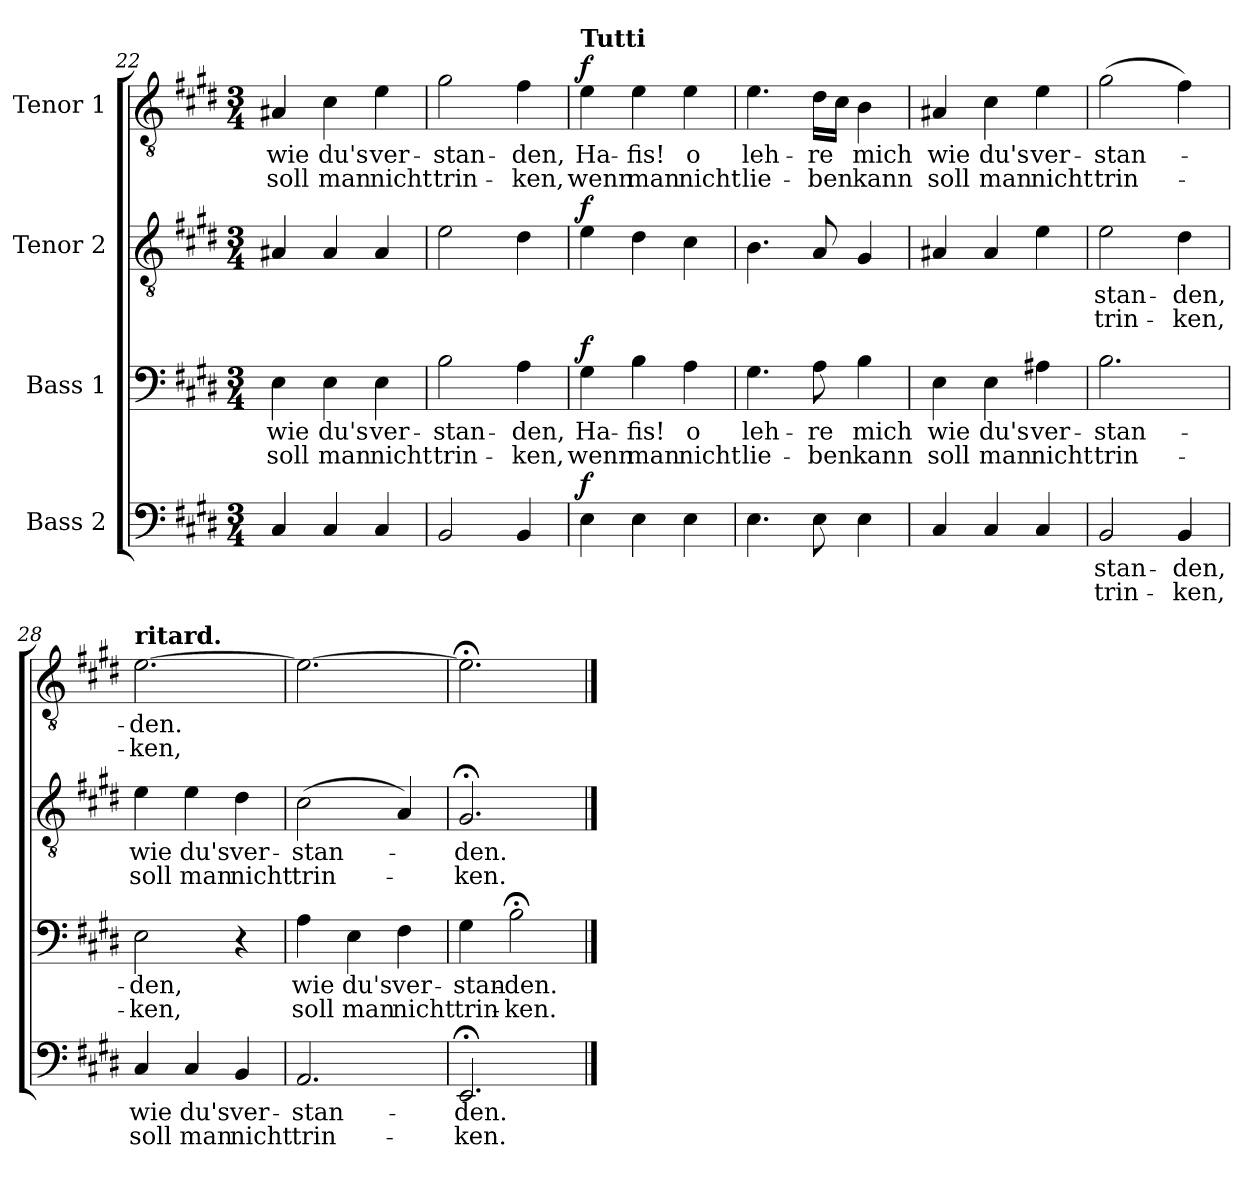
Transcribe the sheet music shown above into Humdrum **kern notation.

**kern	**text	**text	**dynam	**kern	**text	**text	**dynam	**kern	**text	**text	**dynam	**kern	**text	**text	**dynam
*part4	*part4	*part4	*part4	*part3	*part3	*part3	*part3	*part2	*part2	*part2	*part2	*part1	*part1	*part1	*part1
*staff4	*staff4	*staff4	*staff4	*staff3	*staff3	*staff3	*staff3	*staff2	*staff2	*staff2	*staff2	*staff1	*staff1	*staff1	*staff1
*I"Bass 2	*	*	*	*I"Bass 1	*	*	*	*I"Tenor 2	*	*	*	*I"Tenor 1	*	*	*
*clefF4	*	*	*	*clefF4	*	*	*	*clefGv2	*	*	*	*clefGv2	*	*	*
*k[f#c#g#d#]	*	*	*	*k[f#c#g#d#]	*	*	*	*k[f#c#g#d#]	*	*	*	*k[f#c#g#d#]	*	*	*
*M3/4	*	*	*	*M3/4	*	*	*	*M3/4	*	*	*	*M3/4	*	*	*
=22	=22	=22	=22	=22	=22	=22	=22	=22	=22	=22	=22	=22	=22	=22	=22
!	!	!	!	!	!LO:LY:b	!LO:LY:b	!	!	!	!	!	!	!LO:LY:b	!LO:LY:b	!
4C#/	.	.	.	4E\	wie	soll	.	4A#X/	.	.	.	4A#X/	wie	soll	.
!	!	!	!	!	!LO:LY:b	!LO:LY:b	!	!	!	!	!	!	!LO:LY:b	!LO:LY:b	!
4C#/	.	.	.	4E\	du's	man	.	4A#/	.	.	.	4c#\	du's	man	.
!	!	!	!	!	!LO:LY:b	!LO:LY:b	!	!	!	!	!	!	!LO:LY:b	!LO:LY:b	!
4C#/	.	.	.	4E\	ver-	nicht	.	4A#/	.	.	.	4e\	ver-	nicht	.
=23	=23	=23	=23	=23	=23	=23	=23	=23	=23	=23	=23	=23	=23	=23	=23
!	!	!	!	!	!LO:LY:b	!LO:LY:b	!	!	!	!	!	!	!LO:LY:b	!LO:LY:b	!
2BB/	.	.	.	2B\	-stan-	trin-	.	2e\	.	.	.	2g#\	-stan-	trin-	.
!	!	!	!	!	!LO:LY:b	!LO:LY:b	!	!	!	!	!	!	!LO:LY:b	!LO:LY:b	!
4BB/	.	.	.	4A\	-den,	-ken,	.	4d#\	.	.	.	4f#\	-den,	-ken,	.
!!LO:LB:g=z
=24	=24	=24	=24	=24	=24	=24	=24	=24	=24	=24	=24	=24	=24	=24	=24
!	!	!	!	!	!	!	!	!	!	!	!	!LO:TX:a:B:t=Tutti	!	!	!
!	!	!	!LO:DY:a	!	!LO:LY:b	!LO:LY:b	!LO:DY:a	!	!	!	!LO:DY:a	!	!LO:LY:b	!LO:LY:b	!LO:DY:a
4E\	.	.	f	4G#\	Ha-	wenn	f	4e\	.	.	f	4e\	Ha-	wenn	f
!	!	!	!	!	!LO:LY:b	!LO:LY:b	!	!	!	!	!	!	!LO:LY:b	!LO:LY:b	!
4E\	.	.	.	4B\	-fis!	man	.	4d#\	.	.	.	4e\	-fis!	man	.
!	!	!	!	!	!LO:LY:b	!LO:LY:b	!	!	!	!	!	!	!LO:LY:b	!LO:LY:b	!
4E\	.	.	.	4A\	o	nicht	.	4c#\	.	.	.	4e\	o	nicht	.
=25	=25	=25	=25	=25	=25	=25	=25	=25	=25	=25	=25	=25	=25	=25	=25
!	!	!	!	!	!LO:LY:b	!LO:LY:b	!	!	!	!	!	!	!LO:LY:b	!LO:LY:b	!
4.E\	.	.	.	4.G#\	leh-	lie-	.	4.B\	.	.	.	4.e\	leh-	lie-	.
!	!	!	!	!	!LO:LY:b	!LO:LY:b	!	!	!	!	!	!	!LO:LY:b	!LO:LY:b	!
8E\	.	.	.	8A\	-re	-ben	.	8A/	.	.	.	16d#\LL	-re	-ben	.
.	.	.	.	.	.	.	.	.	.	.	.	16c#\JJ	.	.	.
!	!	!	!	!	!LO:LY:b	!LO:LY:b	!	!	!	!	!	!	!LO:LY:b	!LO:LY:b	!
4E\	.	.	.	4B\	mich	kann	.	4G#/	.	.	.	4B\	mich	kann	.
=26	=26	=26	=26	=26	=26	=26	=26	=26	=26	=26	=26	=26	=26	=26	=26
!	!	!	!	!	!LO:LY:b	!LO:LY:b	!	!	!	!	!	!	!LO:LY:b	!LO:LY:b	!
4C#/	.	.	.	4E\	wie	soll	.	4A#X/	.	.	.	4A#X/	wie	soll	.
!	!	!	!	!	!LO:LY:b	!LO:LY:b	!	!	!	!	!	!	!LO:LY:b	!LO:LY:b	!
4C#/	.	.	.	4E\	du's	man	.	4A#/	.	.	.	4c#\	du's	man	.
!	!	!	!	!	!LO:LY:b	!LO:LY:b	!	!	!	!	!	!	!LO:LY:b	!LO:LY:b	!
4C#/	.	.	.	4A#X\	ver-	nicht	.	4e\	.	.	.	4e\	ver-	nicht	.
!!LO:LB:g=z
=27	=27	=27	=27	=27	=27	=27	=27	=27	=27	=27	=27	=27	=27	=27	=27
!	!LO:LY:b	!LO:LY:b	!	!	!LO:LY:b	!LO:LY:b	!	!	!LO:LY:b	!LO:LY:b	!	!	!LO:LY:b	!LO:LY:b	!
2BB/	-stan-	trin-	.	2.B\	-stan-	trin-	.	2e\	-stan-	trin-	.	(2g#\	-stan-	trin-	.
!	!LO:LY:b	!LO:LY:b	!	!	!	!	!	!	!LO:LY:b	!LO:LY:b	!	!	!	!	!
4BB/	-den,	-ken,	.	.	.	.	.	4d#\	-den,	-ken,	.	4f#\)	.	.	.
=28	=28	=28	=28	=28	=28	=28	=28	=28	=28	=28	=28	=28	=28	=28	=28
!	!	!	!	!	!	!	!	!	!	!	!	!LO:TX:a:B:t=ritard.	!	!	!
!	!LO:LY:b	!LO:LY:b	!	!	!LO:LY:b	!LO:LY:b	!	!	!LO:LY:b	!LO:LY:b	!	!	!LO:LY:b	!LO:LY:b	!
4C#/	wie	soll	.	2E\	-den,	-ken,	.	4e\	wie	soll	.	[2.e\	-den.	-ken,	.
!	!LO:LY:b	!LO:LY:b	!	!	!	!	!	!	!LO:LY:b	!LO:LY:b	!	!	!	!	!
4C#/	du's	man	.	.	.	.	.	4e\	du's	man	.	.	.	.	.
!	!LO:LY:b	!LO:LY:b	!	!	!	!	!	!	!LO:LY:b	!LO:LY:b	!	!	!	!	!
4BB/	ver-	nicht	.	4r	.	.	.	4d#\	ver-	nicht	.	.	.	.	.
=29	=29	=29	=29	=29	=29	=29	=29	=29	=29	=29	=29	=29	=29	=29	=29
!	!LO:LY:b	!LO:LY:b	!	!	!LO:LY:b	!LO:LY:b	!	!	!LO:LY:b	!LO:LY:b	!	!	!	!	!
2.AA/	-stan-	trin-	.	4A\	wie	soll	.	(2c#\	-stan-	trin-	.	2.e\_	.	.	.
!	!	!	!	!	!LO:LY:b	!LO:LY:b	!	!	!	!	!	!	!	!	!
.	.	.	.	4E\	du's	man	.	.	.	.	.	.	.	.	.
!	!	!	!	!	!LO:LY:b	!LO:LY:b	!	!	!	!	!	!	!	!	!
.	.	.	.	4F#\	ver-	nicht	.	4A/)	.	.	.	.	.	.	.
=30	=30	=30	=30	=30	=30	=30	=30	=30	=30	=30	=30	=30	=30	=30	=30
!	!LO:LY:b	!LO:LY:b	!	!	!LO:LY:b	!LO:LY:b	!	!	!LO:LY:b	!LO:LY:b	!	!	!	!	!
2.EE;</	-den.	-ken.	.	4G#\	-stan-	trin-	.	2.G#;</	-den.	-ken.	.	2.e;<\]	.	.	.
!	!	!	!	!	!LO:LY:b	!LO:LY:b	!	!	!	!	!	!	!	!	!
.	.	.	.	2B;<\	-den.	-ken.	.	.	.	.	.	.	.	.	.
==	==	==	==	==	==	==	==	==	==	==	==	==	==	==	==
*-	*-	*-	*-	*-	*-	*-	*-	*-	*-	*-	*-	*-	*-	*-	*-
